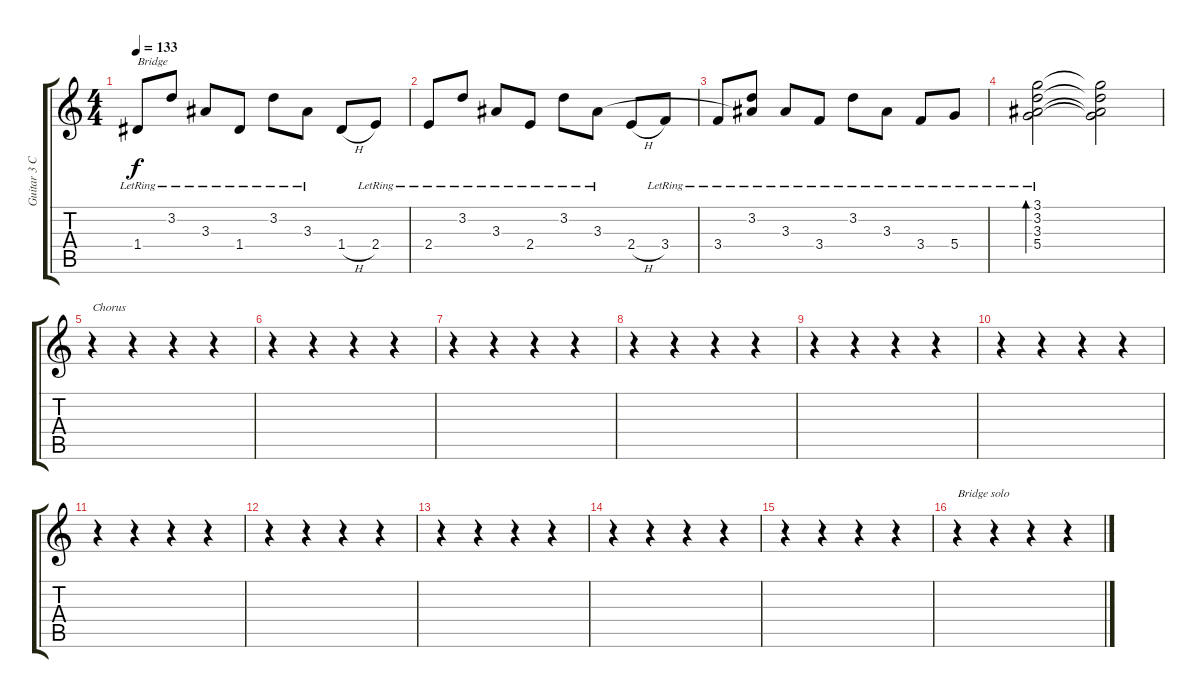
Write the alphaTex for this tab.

\track ("Guitar 3 Clean" "Guitar 3 C") {instrument electricguitarjazz}
\staff {score tabs}
\tuning (E4 B3 G3 D3 A2 E2) {hide}
\ts (4 4)
\tempo 133
\clef g2
\ks c
1.4{lr}.8{txt "Bridge" dy f} 3.2{lr}.8 3.3{lr}.8 1.4{lr}.8 3.2{lr}.8 3.3{lr}.8 1.4{h}.8 2.4{lr}.8 |
2.4{lr}.8 3.2{lr}.8 3.3{lr}.8 2.4{lr}.8 3.2{lr}.8 3.3{lr}.8 2.4{h}.8 3.4{lr}.8 |
3.4{lr}.8 (3.2{lr} 3.3{t}).8 3.3{lr}.8 3.4{lr}.8 3.2{lr}.8 3.3{lr}.8 3.4{lr}.8 5.4{lr}.8 |
(3.1{lr} 3.2{lr} 3.3{lr} 5.4{lr}).2{bd 480} (3.1{t} 3.2{t} 3.3{t} 5.4{t}).2 |
r.4{txt "Chorus"} r.4 r.4 r.4 |
r.4 r.4 r.4 r.4 |
r.4 r.4 r.4 r.4 |
r.4 r.4 r.4 r.4 |
r.4 r.4 r.4 r.4 |
r.4 r.4 r.4 r.4 |
r.4 r.4 r.4 r.4 |
r.4 r.4 r.4 r.4 |
r.4 r.4 r.4 r.4 |
r.4 r.4 r.4 r.4 |
r.4 r.4 r.4 r.4 |
r.4{txt "Bridge solo"} r.4 r.4 r.4
